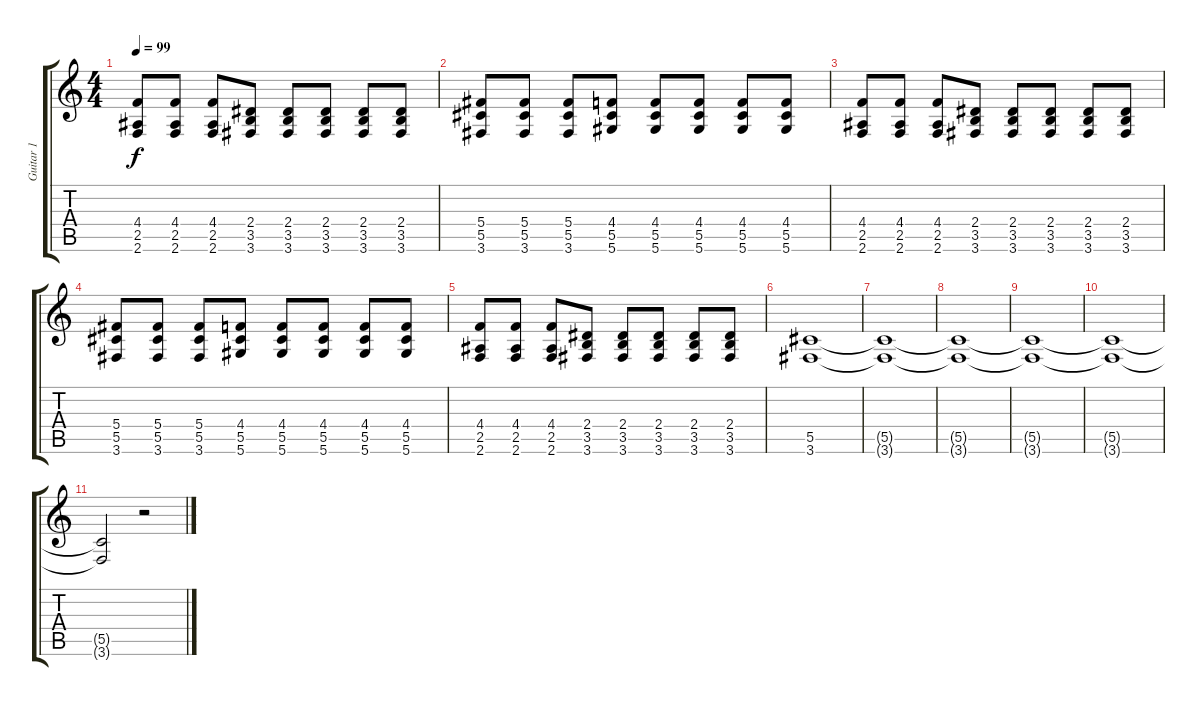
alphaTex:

\track ("Guitar 1" "Guitar 1") {instrument distortionguitar}
\staff {score tabs}
\tuning (Eb4 Bb3 Gb3 Db3 Ab2 Eb2) {hide}
\ts (4 4)
\tempo 99
\clef g2
\ks c
(4.4 2.5 2.6).8{dy f} (4.4 2.5 2.6).8 (4.4 2.5 2.6).8 (2.4 3.5 3.6).8 (2.4 3.5 3.6).8 (2.4 3.5 3.6).8 (2.4 3.5 3.6).8 (2.4 3.5 3.6).8 |
(5.4 5.5 3.6).8 (5.4 5.5 3.6).8 (5.4 5.5 3.6).8 (4.4 5.5 5.6).8 (4.4 5.5 5.6).8 (4.4 5.5 5.6).8 (4.4 5.5 5.6).8 (4.4 5.5 5.6).8 |
(4.4 2.5 2.6).8 (4.4 2.5 2.6).8 (4.4 2.5 2.6).8 (2.4 3.5 3.6).8 (2.4 3.5 3.6).8 (2.4 3.5 3.6).8 (2.4 3.5 3.6).8 (2.4 3.5 3.6).8 |
(5.4 5.5 3.6).8 (5.4 5.5 3.6).8 (5.4 5.5 3.6).8 (4.4 5.5 5.6).8 (4.4 5.5 5.6).8 (4.4 5.5 5.6).8 (4.4 5.5 5.6).8 (4.4 5.5 5.6).8 |
(4.4 2.5 2.6).8 (4.4 2.5 2.6).8 (4.4 2.5 2.6).8 (2.4 3.5 3.6).8 (2.4 3.5 3.6).8 (2.4 3.5 3.6).8 (2.4 3.5 3.6).8 (2.4 3.5 3.6).8 |
(5.5 3.6).1 |
(5.5{t} 3.6{t}).1 |
(5.5{t} 3.6{t}).1 |
(5.5{t} 3.6{t}).1 |
(5.5{t} 3.6{t}).1 |
(5.5{t} 3.6{t}).2 r.2
